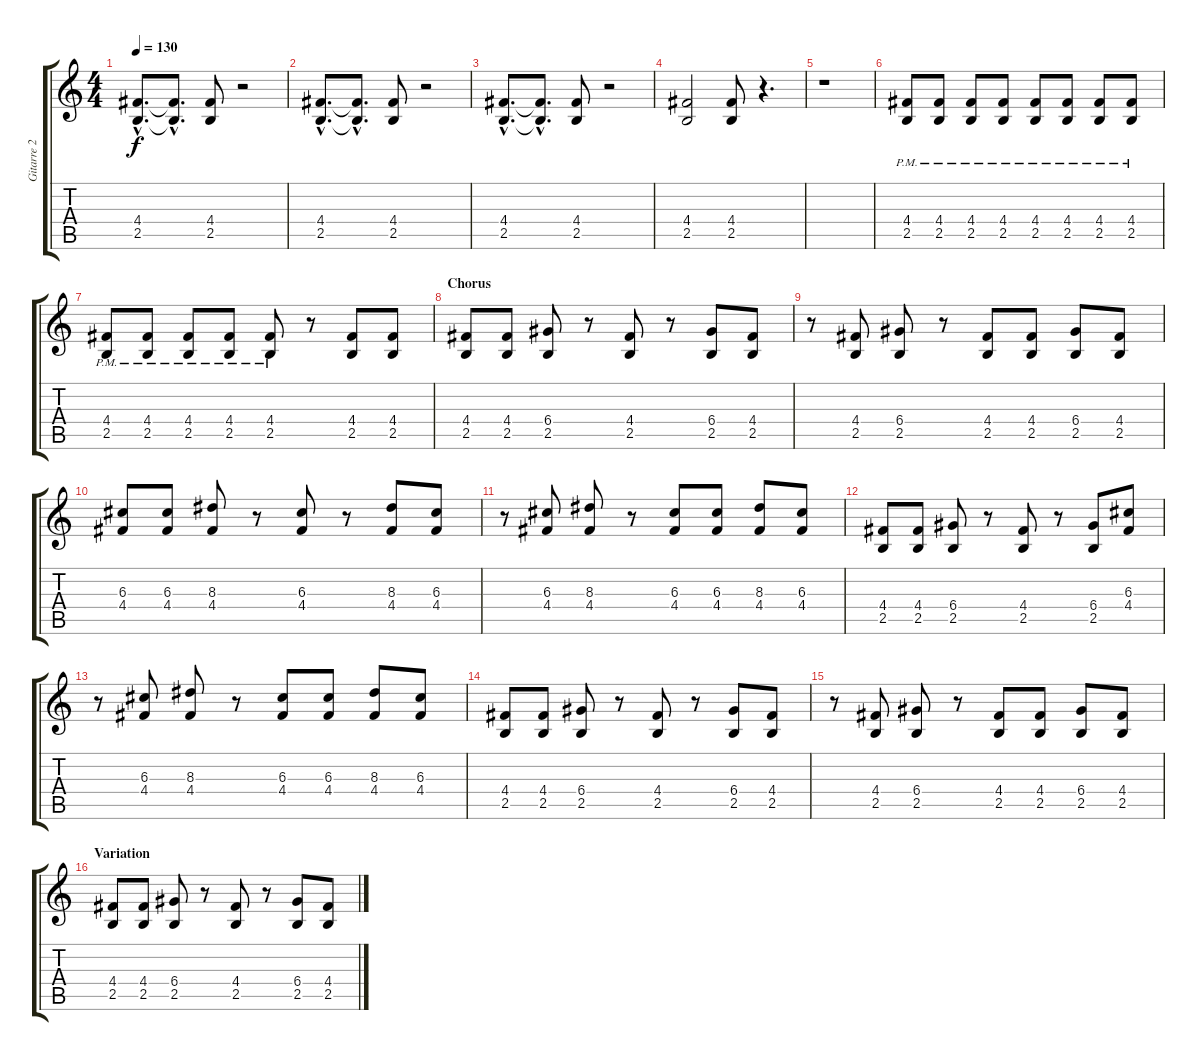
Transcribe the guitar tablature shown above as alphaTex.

\track ("Gitarre 2" "Gitarre 2") {instrument overdrivenguitar}
\staff {score tabs}
\tuning (E4 B3 G3 D3 A2 E2) {hide}
\ts (4 4)
\tempo 130
\clef g2
\ks c
(4.4{hac} 2.5{hac}).8{d dy f} (4.4{hac t} 2.5{hac t}).8{d} (4.4 2.5).8 r.2 |
(4.4{hac} 2.5{hac}).8{d} (4.4{hac t} 2.5{hac t}).8{d} (4.4 2.5).8 r.2 |
(4.4{hac} 2.5{hac}).8{d} (4.4{hac t} 2.5{hac t}).8{d} (4.4 2.5).8 r.2 |
(4.4 2.5).2 (4.4 2.5).8 r.4{d} |
r.1 |
(4.4{pm} 2.5{pm}).8 (4.4{pm} 2.5{pm}).8 (4.4{pm} 2.5{pm}).8 (4.4{pm} 2.5{pm}).8 (4.4{pm} 2.5{pm}).8 (4.4{pm} 2.5{pm}).8 (4.4{pm} 2.5{pm}).8 (4.4{pm} 2.5{pm}).8 |
(4.4{pm} 2.5{pm}).8 (4.4{pm} 2.5{pm}).8 (4.4{pm} 2.5{pm}).8 (4.4{pm} 2.5{pm}).8 (4.4{pm} 2.5{pm}).8 r.8 (4.4 2.5).8 (4.4 2.5).8 |
\section ("" "Chorus")
(4.4 2.5).8 (4.4 2.5).8 (6.4 2.5).8 r.8 (4.4 2.5).8 r.8 (6.4 2.5).8 (4.4 2.5).8 |
r.8 (4.4 2.5).8 (6.4 2.5).8 r.8 (4.4 2.5).8 (4.4 2.5).8 (6.4 2.5).8 (4.4 2.5).8 |
(6.3 4.4).8 (6.3 4.4).8 (8.3 4.4).8 r.8 (6.3 4.4).8 r.8 (8.3 4.4).8 (6.3 4.4).8 |
r.8 (6.3 4.4).8 (8.3 4.4).8 r.8 (6.3 4.4).8 (6.3 4.4).8 (8.3 4.4).8 (6.3 4.4).8 |
(4.4 2.5).8 (4.4 2.5).8 (6.4 2.5).8 r.8 (4.4 2.5).8 r.8 (6.4 2.5).8 (6.3 4.4).8 |
r.8 (6.3 4.4).8 (8.3 4.4).8 r.8 (6.3 4.4).8 (6.3 4.4).8 (8.3 4.4).8 (6.3 4.4).8 |
(4.4 2.5).8 (4.4 2.5).8 (6.4 2.5).8 r.8 (4.4 2.5).8 r.8 (6.4 2.5).8 (4.4 2.5).8 |
r.8 (4.4 2.5).8 (6.4 2.5).8 r.8 (4.4 2.5).8 (4.4 2.5).8 (6.4 2.5).8 (4.4 2.5).8 |
\section ("" "Variation")
(4.4 2.5).8 (4.4 2.5).8 (6.4 2.5).8 r.8 (4.4 2.5).8 r.8 (6.4 2.5).8 (4.4 2.5).8
